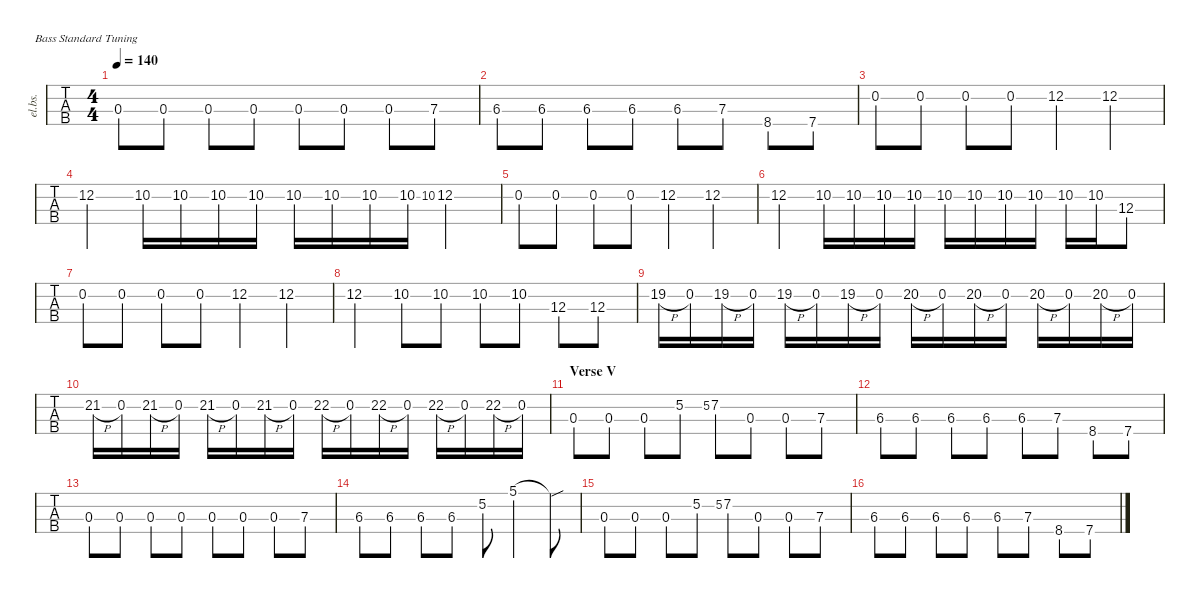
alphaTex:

\defaultSystemsLayout 4
\hideDynamics
\bracketExtendMode nobrackets
\otherSystemsTrackNameOrientation horizontal
\track ("Bass" "el.bs.") {multiBarRest instrument electricbassfinger}
\staff {tabs}
\tuning (G2 D2 A1 E1)
\ts (4 4)
\tempo 140
\clef f4
\ks c
0.3.8{dy mf} 0.3.8 0.3.8 0.3.8 0.3.8 0.3.8 0.3.8 7.3.8 |
6.3{acc #}.8 6.3{acc #}.8 6.3{acc #}.8 6.3{acc #}.8 6.3{acc #}.8 7.3.8 8.4.8 7.4.8 |
0.2.8 0.2.8 0.2.8 0.2.8 12.2.4 12.2.4 |
12.2.4 10.2.16 10.2.16 10.2.16 10.2.16 10.2.16 10.2.16 10.2.16 10.2.16 10.2.8{gr} 12.2.4 |
0.2.8 0.2.8 0.2.8 0.2.8 12.2.4 12.2.4 |
12.2.4 10.2.16 10.2.16 10.2.16 10.2.16 10.2.16 10.2.16 10.2.16 10.2.16 10.2.16 10.2.16 12.3.8 |
0.2.8 0.2.8 0.2.8 0.2.8 12.2.4 12.2.4 |
12.2.4 10.2.8 10.2.8 10.2.8 10.2.8 12.3.8 12.3.8 |
19.2{h}.16 0.2.16 19.2{h}.16 0.2.16 19.2{h}.16 0.2.16 19.2{h}.16 0.2.16 20.2{h acc #}.16 0.2.16 20.2{h acc #}.16 0.2.16 20.2{h acc #}.16 0.2.16 20.2{h acc #}.16 0.2.16 |
21.2{h}.16 0.2.16 21.2{h}.16 0.2.16 21.2{h}.16 0.2.16 21.2{h}.16 0.2.16 22.2{h}.16 0.2.16 22.2{h}.16 0.2.16 22.2{h}.16 0.2.16 22.2{h}.16 0.2.16 |
\section ("" "Verse V")
0.3.8 0.3.8 0.3.8 5.2.8 5.2.8{gr} 7.2.8 0.3.8 0.3.8 7.3.8 |
6.3{acc #}.8 6.3{acc #}.8 6.3{acc #}.8 6.3{acc #}.8 6.3{acc #}.8 7.3.8 8.4.8 7.4.8 |
0.3.8 0.3.8 0.3.8 0.3.8 0.3.8 0.3.8 0.3.8 7.3.8 |
6.3{acc #}.8 6.3{acc #}.8 6.3{acc #}.8 6.3{acc #}.8 5.2.8 5.1.4 5.1{sou t}.8 |
0.3.8 0.3.8 0.3.8 5.2.8 5.2.8{gr} 7.2.8 0.3.8 0.3.8 7.3.8 |
6.3{acc #}.8 6.3{acc #}.8 6.3{acc #}.8 6.3{acc #}.8 6.3{acc #}.8 7.3.8 8.4.8 7.4.8
